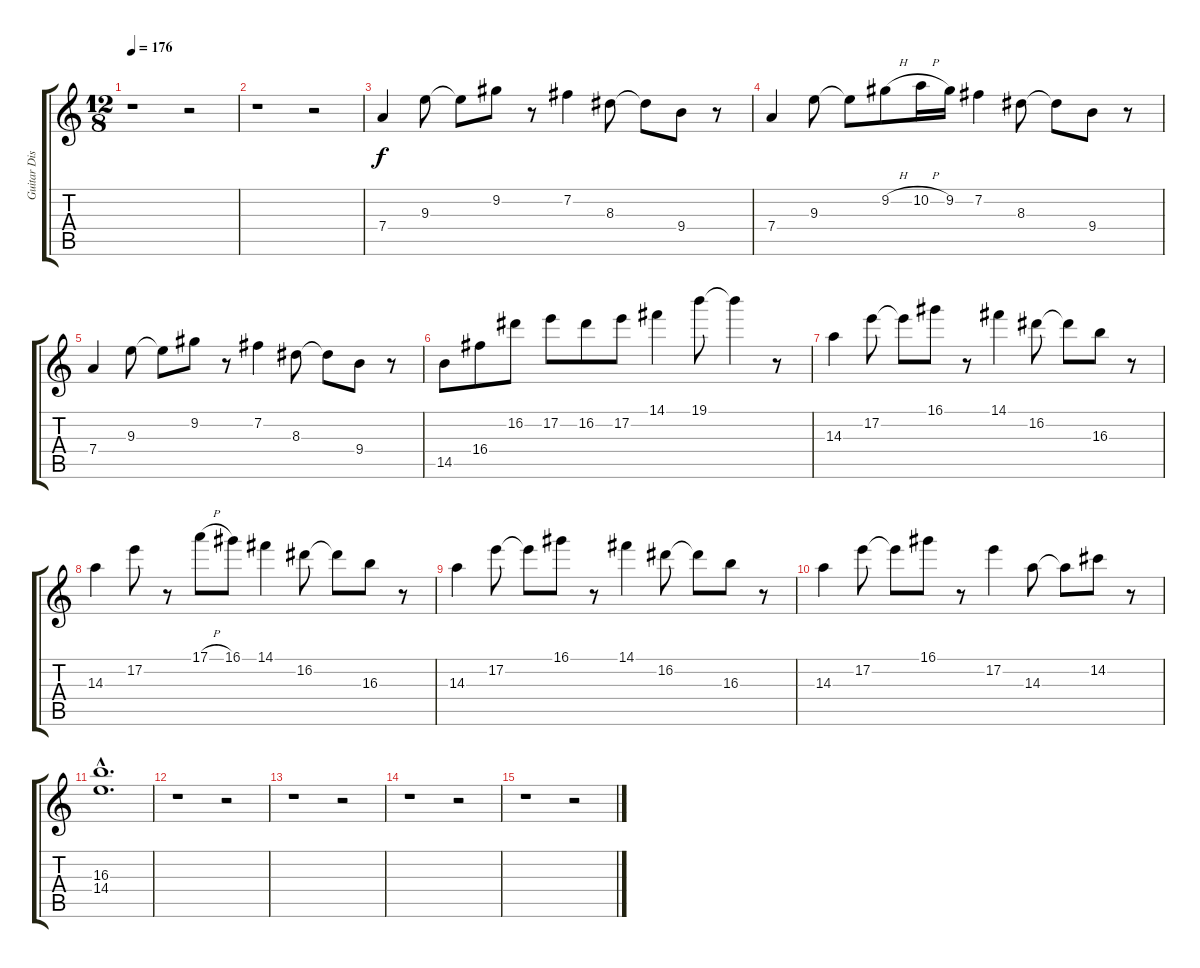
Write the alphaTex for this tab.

\track ("Guitar Distortion (Solo)" "Guitar Dis") {instrument distortionguitar}
\staff {score tabs}
\tuning (E4 B3 G3 D3 A2 E2) {hide}
\ts (12 8)
\tempo 176
\clef g2
\ks c
r.1{dy f} r.2 |
r.1 r.2 |
7.4.4 9.3.8 9.3{t}.8 9.2.8 r.8 7.2.4 8.3.8 8.3{t}.8 9.4.8 r.8 |
7.4.4 9.3.8 9.3{t}.8 9.2{h}.8 10.2{h}.16 9.2.16 7.2.4 8.3.8 8.3{t}.8 9.4.8 r.8 |
7.4.4 9.3.8 9.3{t}.8 9.2.8 r.8 7.2.4 8.3.8 8.3{t}.8 9.4.8 r.8 |
14.5.8 16.4.8 16.2.8 17.2.8 16.2.8 17.2.8 14.1.4 19.1.8 19.1{t}.4 r.8 |
14.3.4 17.2.8 17.2{t}.8 16.1.8 r.8 14.1.4 16.2.8 16.2{t}.8 16.3.8 r.8 |
14.3.4 17.2.8 r.8 17.1{h}.8 16.1.8 14.1.4 16.2.8 16.2{t}.8 16.3.8 r.8 |
14.3.4 17.2.8 17.2{t}.8 16.1.8 r.8 14.1.4 16.2.8 16.2{t}.8 16.3.8 r.8 |
14.3.4 17.2.8 17.2{t}.8 16.1.8 r.8 17.2.4 14.3.8 14.3{t}.8 14.2.8 r.8 |
(16.3{hac} 14.4{hac}).1{d} |
r.1 r.2 |
r.1 r.2 |
r.1 r.2 |
r.1 r.2
